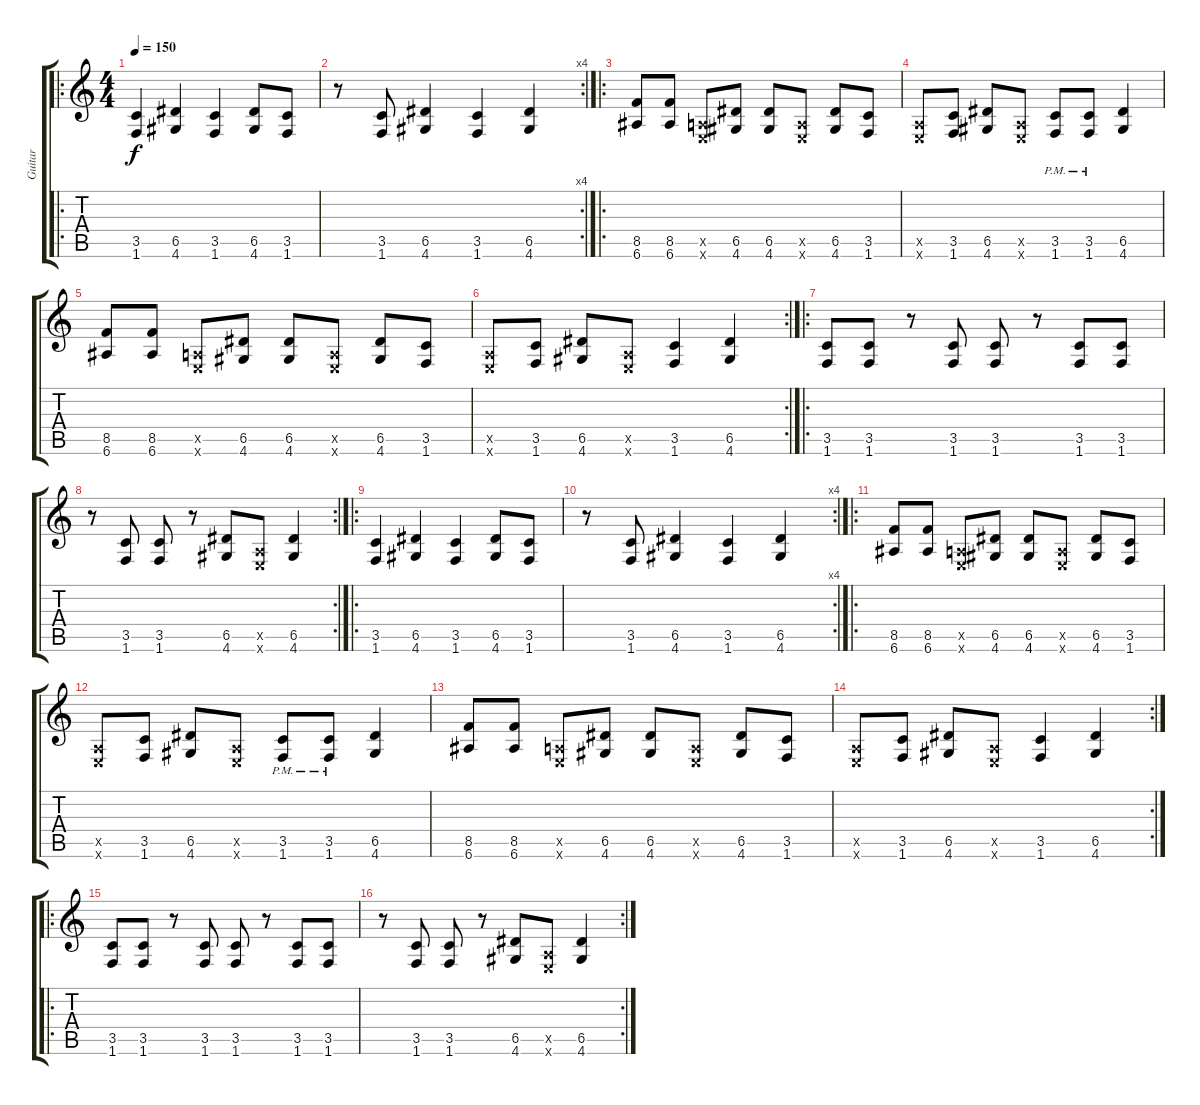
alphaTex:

\track ("Guitar" "Guitar") {instrument distortionguitar}
\staff {score tabs}
\tuning (E4 B3 G3 D3 A2 E2) {hide}
\ro
\ts (4 4)
\tempo 150
\clef g2
\ks c
(3.5 1.6).4{dy f} (6.5 4.6).4 (3.5 1.6).4 (6.5 4.6).8 (3.5 1.6).8 |
\rc 4
r.8 (3.5 1.6).8 (6.5 4.6).4 (3.5 1.6).4 (6.5 4.6).4 |
\ro
(8.5 6.6).8 (8.5 6.6).8 (0.5{x} 0.6{x}).8 (6.5 4.6).8 (6.5 4.6).8 (0.5{x} 0.6{x}).8 (6.5 4.6).8 (3.5 1.6).8 |
(0.5{x} 0.6{x}).8 (3.5 1.6).8 (6.5 4.6).8 (0.5{x} 0.6{x}).8 (3.5{pm} 1.6{pm}).8 (3.5{pm} 1.6{pm}).8 (6.5 4.6).4 |
(8.5 6.6).8 (8.5 6.6).8 (0.5{x} 0.6{x}).8 (6.5 4.6).8 (6.5 4.6).8 (0.5{x} 0.6{x}).8 (6.5 4.6).8 (3.5 1.6).8 |
\rc 2
(0.5{x} 0.6{x}).8 (3.5 1.6).8 (6.5 4.6).8 (0.5{x} 0.6{x}).8 (3.5 1.6).4 (6.5 4.6).4 |
\ro
(3.5 1.6).8 (3.5 1.6).8 r.8 (3.5 1.6).8 (3.5 1.6).8 r.8 (3.5 1.6).8 (3.5 1.6).8 |
\rc 2
r.8 (3.5 1.6).8 (3.5 1.6).8 r.8 (6.5 4.6).8 (0.5{x} 0.6{x}).8 (6.5 4.6).4 |
\ro
(3.5 1.6).4 (6.5 4.6).4 (3.5 1.6).4 (6.5 4.6).8 (3.5 1.6).8 |
\rc 4
r.8 (3.5 1.6).8 (6.5 4.6).4 (3.5 1.6).4 (6.5 4.6).4 |
\ro
(8.5 6.6).8 (8.5 6.6).8 (0.5{x} 0.6{x}).8 (6.5 4.6).8 (6.5 4.6).8 (0.5{x} 0.6{x}).8 (6.5 4.6).8 (3.5 1.6).8 |
(0.5{x} 0.6{x}).8 (3.5 1.6).8 (6.5 4.6).8 (0.5{x} 0.6{x}).8 (3.5{pm} 1.6{pm}).8 (3.5{pm} 1.6{pm}).8 (6.5 4.6).4 |
(8.5 6.6).8 (8.5 6.6).8 (0.5{x} 0.6{x}).8 (6.5 4.6).8 (6.5 4.6).8 (0.5{x} 0.6{x}).8 (6.5 4.6).8 (3.5 1.6).8 |
\rc 2
(0.5{x} 0.6{x}).8 (3.5 1.6).8 (6.5 4.6).8 (0.5{x} 0.6{x}).8 (3.5 1.6).4 (6.5 4.6).4 |
\ro
(3.5 1.6).8 (3.5 1.6).8 r.8 (3.5 1.6).8 (3.5 1.6).8 r.8 (3.5 1.6).8 (3.5 1.6).8 |
\rc 2
r.8 (3.5 1.6).8 (3.5 1.6).8 r.8 (6.5 4.6).8 (0.5{x} 0.6{x}).8 (6.5 4.6).4
